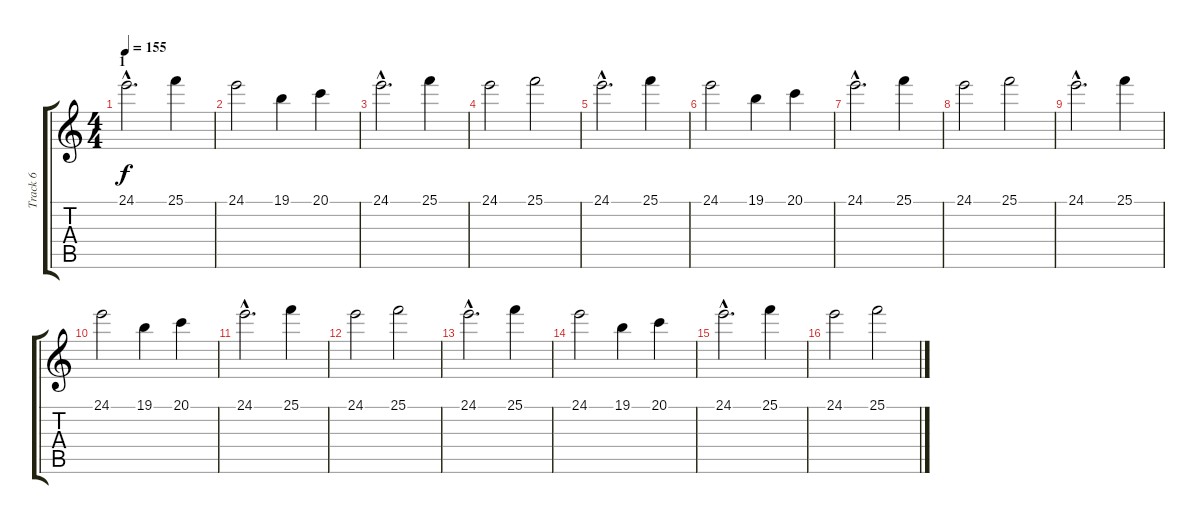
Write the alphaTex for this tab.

\track ("Track 6" "Track 6") {instrument piccolo}
\staff {score tabs}
\tuning (E4 B3 G3 D3 A2 E2) {hide}
\ts (4 4)
\section ("" "1")
\tempo 155
\clef g2
\ks c
24.1{hac}.2{d dy f instrument piccolo} 25.1.4 |
24.1.2 19.1.4 20.1.4 |
24.1{hac}.2{d} 25.1.4 |
24.1.2 25.1.2 |
24.1{hac}.2{d} 25.1.4 |
24.1.2 19.1.4 20.1.4 |
24.1{hac}.2{d} 25.1.4 |
24.1.2 25.1.2 |
24.1{hac}.2{d} 25.1.4 |
24.1.2 19.1.4 20.1.4 |
24.1{hac}.2{d} 25.1.4 |
24.1.2 25.1.2 |
24.1{hac}.2{d} 25.1.4 |
24.1.2 19.1.4 20.1.4 |
24.1{hac}.2{d} 25.1.4 |
24.1.2 25.1.2
